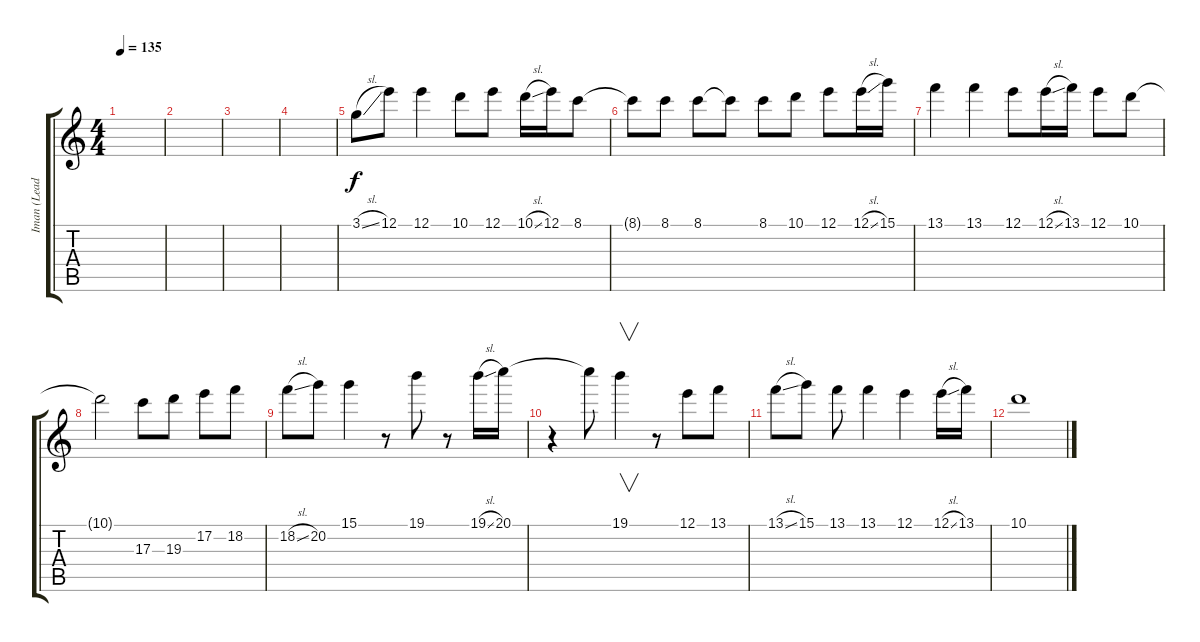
\track ("Iman (Lead Guitar 2)" "Iman (Lead") {instrument distortionguitar}
\staff {score tabs}
\tuning (E4 B3 G3 D3 A2 E2) {hide}
\ts (4 4)
\tempo 135
\clef g2
\ks c
|
|
|
|
3.1{sl}.8 12.1.8 12.1.4 10.1.8 12.1.8 10.1{sl}.16 12.1.16 8.1.8 |
8.1{t}.8 8.1.8 8.1.8 8.1{t}.8 8.1.8 10.1.8 12.1.8 12.1{sl}.16 15.1.16 |
13.1.4 13.1.4 12.1.8 12.1{sl}.16 13.1.16 12.1.8 10.1.8 |
10.1{t}.2 17.3.8 19.3.8 17.2.8 18.2.8 |
18.2{sl}.8 20.2.8 15.1.4 r.8 19.1.8 r.8 19.1{sl}.16 20.1.16 |
r.4 20.1{t}.8 19.1.4{v} r.8 12.1.8 13.1.8 |
13.1{sl}.8 15.1.8 13.1.8 13.1.4 12.1.4 12.1{sl}.16 13.1.16 |
10.1.1
